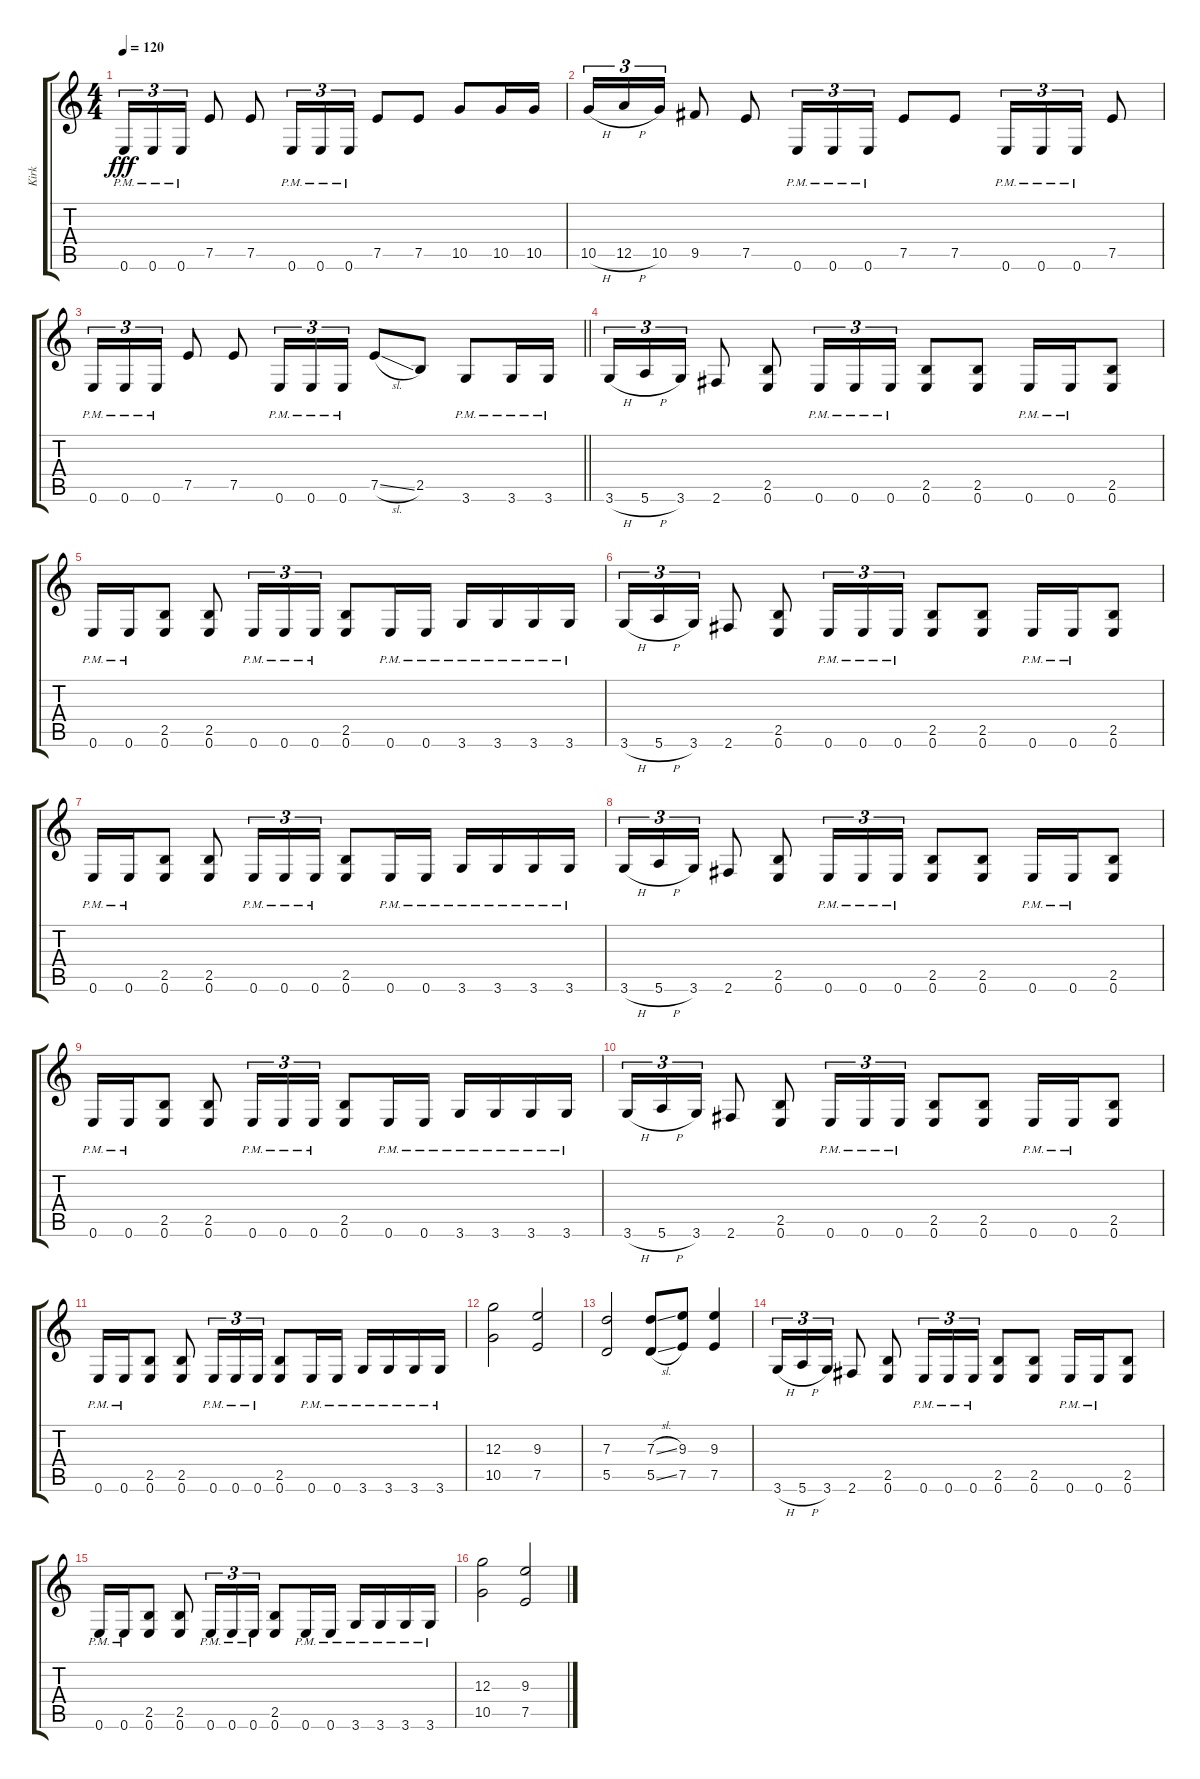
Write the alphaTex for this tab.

\track ("Kirk" "Kirk") {instrument distortionguitar}
\staff {score tabs}
\tuning (E4 B3 G3 D3 A2 E2) {hide}
\ts (4 4)
\tempo 120
\clef g2
\ks c
0.6{pm}.16{tu (3 2) dy fff} 0.6{pm}.16{tu (3 2)} 0.6{pm}.16{tu (3 2)} 7.5.8 7.5.8 0.6{pm}.16{tu (3 2)} 0.6{pm}.16{tu (3 2)} 0.6{pm}.16{tu (3 2)} 7.5.8 7.5.8 10.5.8 10.5.16 10.5.16 |
10.5{h}.16{tu (3 2)} 12.5{h}.16{tu (3 2)} 10.5.16{tu (3 2)} 9.5.8 7.5.8 0.6{pm}.16{tu (3 2)} 0.6{pm}.16{tu (3 2)} 0.6{pm}.16{tu (3 2)} 7.5.8 7.5.8 0.6{pm}.16{tu (3 2)} 0.6{pm}.16{tu (3 2)} 0.6{pm}.16{tu (3 2)} 7.5.8 |
\barLineRight lightlight
0.6{pm}.16{tu (3 2)} 0.6{pm}.16{tu (3 2)} 0.6{pm}.16{tu (3 2)} 7.5.8 7.5.8 0.6{pm}.16{tu (3 2)} 0.6{pm}.16{tu (3 2)} 0.6{pm}.16{tu (3 2)} 7.5{sl}.8 2.5.8 3.6{pm}.8 3.6{pm}.16 3.6{pm}.16 |
3.6{h}.16{tu (3 2)} 5.6{h}.16{tu (3 2)} 3.6.16{tu (3 2)} 2.6.8 (2.5 0.6).8 0.6{pm}.16{tu (3 2)} 0.6{pm}.16{tu (3 2)} 0.6{pm}.16{tu (3 2)} (2.5 0.6).8 (2.5 0.6).8 0.6{pm}.16 0.6{pm}.16 (2.5 0.6).8 |
0.6{pm}.16 0.6{pm}.16 (2.5 0.6).8 (2.5 0.6).8 0.6{pm}.16{tu (3 2)} 0.6{pm}.16{tu (3 2)} 0.6{pm}.16{tu (3 2)} (2.5 0.6).8 0.6{pm}.16 0.6{pm}.16 3.6{pm}.16 3.6{pm}.16 3.6{pm}.16 3.6{pm}.16 |
3.6{h}.16{tu (3 2)} 5.6{h}.16{tu (3 2)} 3.6.16{tu (3 2)} 2.6.8 (2.5 0.6).8 0.6{pm}.16{tu (3 2)} 0.6{pm}.16{tu (3 2)} 0.6{pm}.16{tu (3 2)} (2.5 0.6).8 (2.5 0.6).8 0.6{pm}.16 0.6{pm}.16 (2.5 0.6).8 |
0.6{pm}.16 0.6{pm}.16 (2.5 0.6).8 (2.5 0.6).8 0.6{pm}.16{tu (3 2)} 0.6{pm}.16{tu (3 2)} 0.6{pm}.16{tu (3 2)} (2.5 0.6).8 0.6{pm}.16 0.6{pm}.16 3.6{pm}.16 3.6{pm}.16 3.6{pm}.16 3.6{pm}.16 |
3.6{h}.16{tu (3 2)} 5.6{h}.16{tu (3 2)} 3.6.16{tu (3 2)} 2.6.8 (2.5 0.6).8 0.6{pm}.16{tu (3 2)} 0.6{pm}.16{tu (3 2)} 0.6{pm}.16{tu (3 2)} (2.5 0.6).8 (2.5 0.6).8 0.6{pm}.16 0.6{pm}.16 (2.5 0.6).8 |
0.6{pm}.16 0.6{pm}.16 (2.5 0.6).8 (2.5 0.6).8 0.6{pm}.16{tu (3 2)} 0.6{pm}.16{tu (3 2)} 0.6{pm}.16{tu (3 2)} (2.5 0.6).8 0.6{pm}.16 0.6{pm}.16 3.6{pm}.16 3.6{pm}.16 3.6{pm}.16 3.6{pm}.16 |
3.6{h}.16{tu (3 2)} 5.6{h}.16{tu (3 2)} 3.6.16{tu (3 2)} 2.6.8 (2.5 0.6).8 0.6{pm}.16{tu (3 2)} 0.6{pm}.16{tu (3 2)} 0.6{pm}.16{tu (3 2)} (2.5 0.6).8 (2.5 0.6).8 0.6{pm}.16 0.6{pm}.16 (2.5 0.6).8 |
0.6{pm}.16 0.6{pm}.16 (2.5 0.6).8 (2.5 0.6).8 0.6{pm}.16{tu (3 2)} 0.6{pm}.16{tu (3 2)} 0.6{pm}.16{tu (3 2)} (2.5 0.6).8 0.6{pm}.16 0.6{pm}.16 3.6{pm}.16 3.6{pm}.16 3.6{pm}.16 3.6{pm}.16 |
(12.3 10.5).2 (9.3 7.5).2 |
(7.3 5.5).2 (7.3{sl} 5.5{sl}).8 (9.3 7.5).8 (9.3 7.5).4 |
3.6{h}.16{tu (3 2)} 5.6{h}.16{tu (3 2)} 3.6.16{tu (3 2)} 2.6.8 (2.5 0.6).8 0.6{pm}.16{tu (3 2)} 0.6{pm}.16{tu (3 2)} 0.6{pm}.16{tu (3 2)} (2.5 0.6).8 (2.5 0.6).8 0.6{pm}.16 0.6{pm}.16 (2.5 0.6).8 |
0.6{pm}.16 0.6{pm}.16 (2.5 0.6).8 (2.5 0.6).8 0.6{pm}.16{tu (3 2)} 0.6{pm}.16{tu (3 2)} 0.6{pm}.16{tu (3 2)} (2.5 0.6).8 0.6{pm}.16 0.6{pm}.16 3.6{pm}.16 3.6{pm}.16 3.6{pm}.16 3.6{pm}.16 |
(12.3 10.5).2 (9.3 7.5).2
